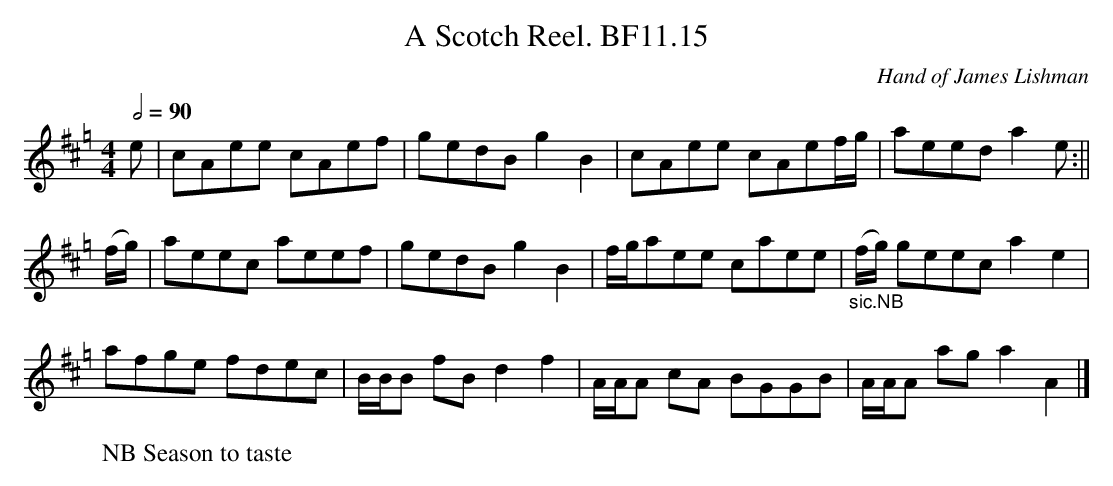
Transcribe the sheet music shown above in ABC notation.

X:1
T:Scotch Reel. BF11.15, A
M:4/4
Q:1/2=90
C:Hand of James Lishman
K:Hp
e|cAee cAef|gedBg2B2|cAee cAef/g/|aeeda2e:||
(f/g/)|aeec aeef|gedBg2B2|f/g/aee caee|"_sic.NB"(f/g/) geec a2e2|
afge fdec|B/B/B fBd2f2|A/A/A cA BGGB|A/A/A aga2A2|]
W:NB Season to taste
